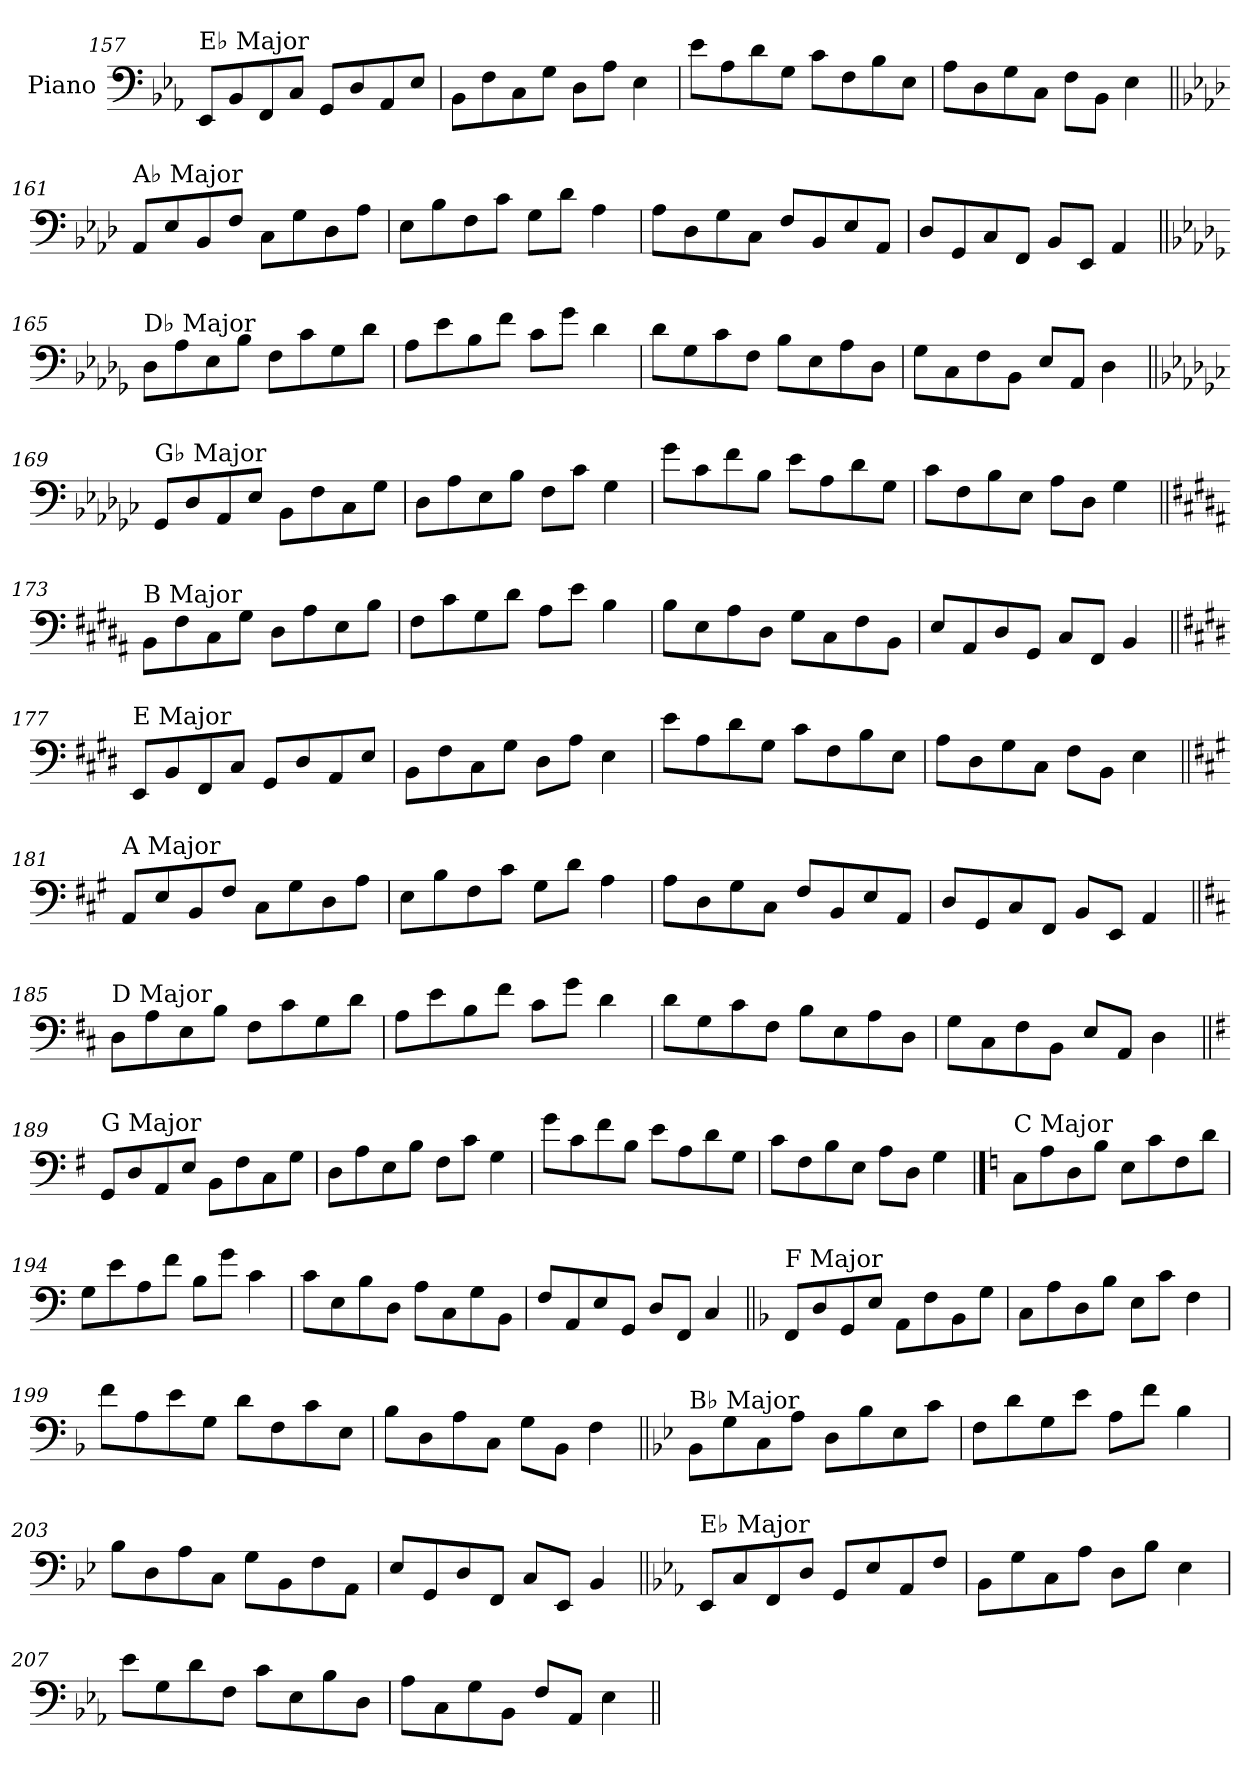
**kern
*part1
*staff1
*I"Piano
*I'Pno.
!!LO:LB:g=z
*clefF4
*k[b-e-a-]
=157
!LO:TX:a:t=E♭ Major
8EE-/L
8BB-/
8FF/
8C/J
8GG/L
8D/
8AA-/
8E-/J
=158
8BB-\L
8F\
8C\
8G\J
8D\L
8A-\J
4E-\
=159
8e-\L
8A-\
8d\
8G\J
8c\L
8F\
8B-\
8E-\J
=160
8A-\L
8D\
8G\
8C\J
8F\L
8BB-\J
4E-\
!!LO:LB:g=z
=161||
*k[b-e-a-d-]
!LO:TX:a:t=A♭ Major
8AA-/L
8E-/
8BB-/
8F/J
8C\L
8G\
8D-\
8A-\J
=162
8E-\L
8B-\
8F\
8c\J
8G\L
8d-\J
4A-\
=163
8A-\L
8D-\
8G\
8C\J
8F/L
8BB-/
8E-/
8AA-/J
=164
8D-/L
8GG/
8C/
8FF/J
8BB-/L
8EE-/J
4AA-/
!!LO:LB:g=z
=165||
*k[b-e-a-d-g-]
!LO:TX:a:t=D♭ Major
8D-\L
8A-\
8E-\
8B-\J
8F\L
8c\
8G-\
8d-\J
=166
8A-\L
8e-\
8B-\
8f\J
8c\L
8g-\J
4d-\
=167
8d-\L
8G-\
8c\
8F\J
8B-\L
8E-\
8A-\
8D-\J
=168
8G-\L
8C\
8F\
8BB-\J
8E-/L
8AA-/J
4D-\
!!LO:LB:g=z
=169||
*k[b-e-a-d-g-c-]
!LO:TX:a:t=G♭ Major
8GG-/L
8D-/
8AA-/
8E-/J
8BB-\L
8F\
8C-\
8G-\J
=170
8D-\L
8A-\
8E-\
8B-\J
8F\L
8c-\J
4G-\
=171
8g-\L
8c-\
8f\
8B-\J
8e-\L
8A-\
8d-\
8G-\J
=172
8c-\L
8F\
8B-\
8E-\J
8A-\L
8D-\J
4G-\
!!LO:LB:g=z
=173||
*k[f#c#g#d#a#]
!LO:TX:a:t=B Major
8BB\L
8F#\
8C#\
8G#\J
8D#\L
8A#\
8E\
8B\J
=174
8F#\L
8c#\
8G#\
8d#\J
8A#\L
8e\J
4B\
=175
8B\L
8E\
8A#\
8D#\J
8G#\L
8C#\
8F#\
8BB\J
=176
8E/L
8AA#/
8D#/
8GG#/J
8C#/L
8FF#/J
4BB/
!!LO:LB:g=z
=177||
*k[f#c#g#d#]
!LO:TX:a:t=E Major
8EE/L
8BB/
8FF#/
8C#/J
8GG#/L
8D#/
8AA/
8E/J
=178
8BB\L
8F#\
8C#\
8G#\J
8D#\L
8A\J
4E\
=179
8e\L
8A\
8d#\
8G#\J
8c#\L
8F#\
8B\
8E\J
=180
8A\L
8D#\
8G#\
8C#\J
8F#\L
8BB\J
4E\
!!LO:LB:g=z
=181||
*k[f#c#g#]
!LO:TX:a:t=A Major
8AA/L
8E/
8BB/
8F#/J
8C#\L
8G#\
8D\
8A\J
=182
8E\L
8B\
8F#\
8c#\J
8G#\L
8d\J
4A\
=183
8A\L
8D\
8G#\
8C#\J
8F#/L
8BB/
8E/
8AA/J
=184
8D/L
8GG#/
8C#/
8FF#/J
8BB/L
8EE/J
4AA/
!!LO:LB:g=z
=185||
*k[f#c#]
!LO:TX:a:t=D Major
8D\L
8A\
8E\
8B\J
8F#\L
8c#\
8G\
8d\J
=186
8A\L
8e\
8B\
8f#\J
8c#\L
8g\J
4d\
=187
8d\L
8G\
8c#\
8F#\J
8B\L
8E\
8A\
8D\J
=188
8G\L
8C#\
8F#\
8BB\J
8E/L
8AA/J
4D\
!!LO:LB:g=z
=189||
*k[f#]
!LO:TX:a:t=G Major
8GG/L
8D/
8AA/
8E/J
8BB\L
8F#\
8C\
8G\J
=190
8D\L
8A\
8E\
8B\J
8F#\L
8c\J
4G\
=191
8g\L
8c\
8f#\
8B\J
8e\L
8A\
8d\
8G\J
=192
8c\L
8F#\
8B\
8E\J
8A\L
8D\J
4G\
!!LO:PB:g=z
==193
*k[]
!LO:TX:a:t=C Major
8C\L
8A\
8D\
8B\J
8E\L
8c\
8F\
8d\J
=194
8G\L
8e\
8A\
8f\J
8B\L
8g\J
4c\
=195
8c\L
8E\
8B\
8D\J
8A\L
8C\
8G\
8BB\J
=196
8F/L
8AA/
8E/
8GG/J
8D/L
8FF/J
4C/
!!LO:LB:g=z
=197||
*k[b-]
!LO:TX:a:t=F Major
8FF/L
8D/
8GG/
8E/J
8AA\L
8F\
8BB-\
8G\J
=198
8C\L
8A\
8D\
8B-\J
8E\L
8c\J
4F\
=199
8f\L
8A\
8e\
8G\J
8d\L
8F\
8c\
8E\J
=200
8B-\L
8D\
8A\
8C\J
8G\L
8BB-\J
4F\
!!LO:LB:g=z
=201||
*k[b-e-]
!LO:TX:a:t=B♭ Major
8BB-\L
8G\
8C\
8A\J
8D\L
8B-\
8E-\
8c\J
=202
8F\L
8d\
8G\
8e-\J
8A\L
8f\J
4B-\
=203
8B-\L
8D\
8A\
8C\J
8G\L
8BB-\
8F\
8AA\J
=204
8E-/L
8GG/
8D/
8FF/J
8C/L
8EE-/J
4BB-/
!!LO:LB:g=z
=205||
*k[b-e-a-]
!LO:TX:a:t=E♭ Major
8EE-/L
8C/
8FF/
8D/J
8GG/L
8E-/
8AA-/
8F/J
=206
8BB-\L
8G\
8C\
8A-\J
8D\L
8B-\J
4E-\
=207
8e-\L
8G\
8d\
8F\J
8c\L
8E-\
8B-\
8D\J
=208
8A-\L
8C\
8G\
8BB-\J
8F/L
8AA-/J
4E-\
=||
*-
